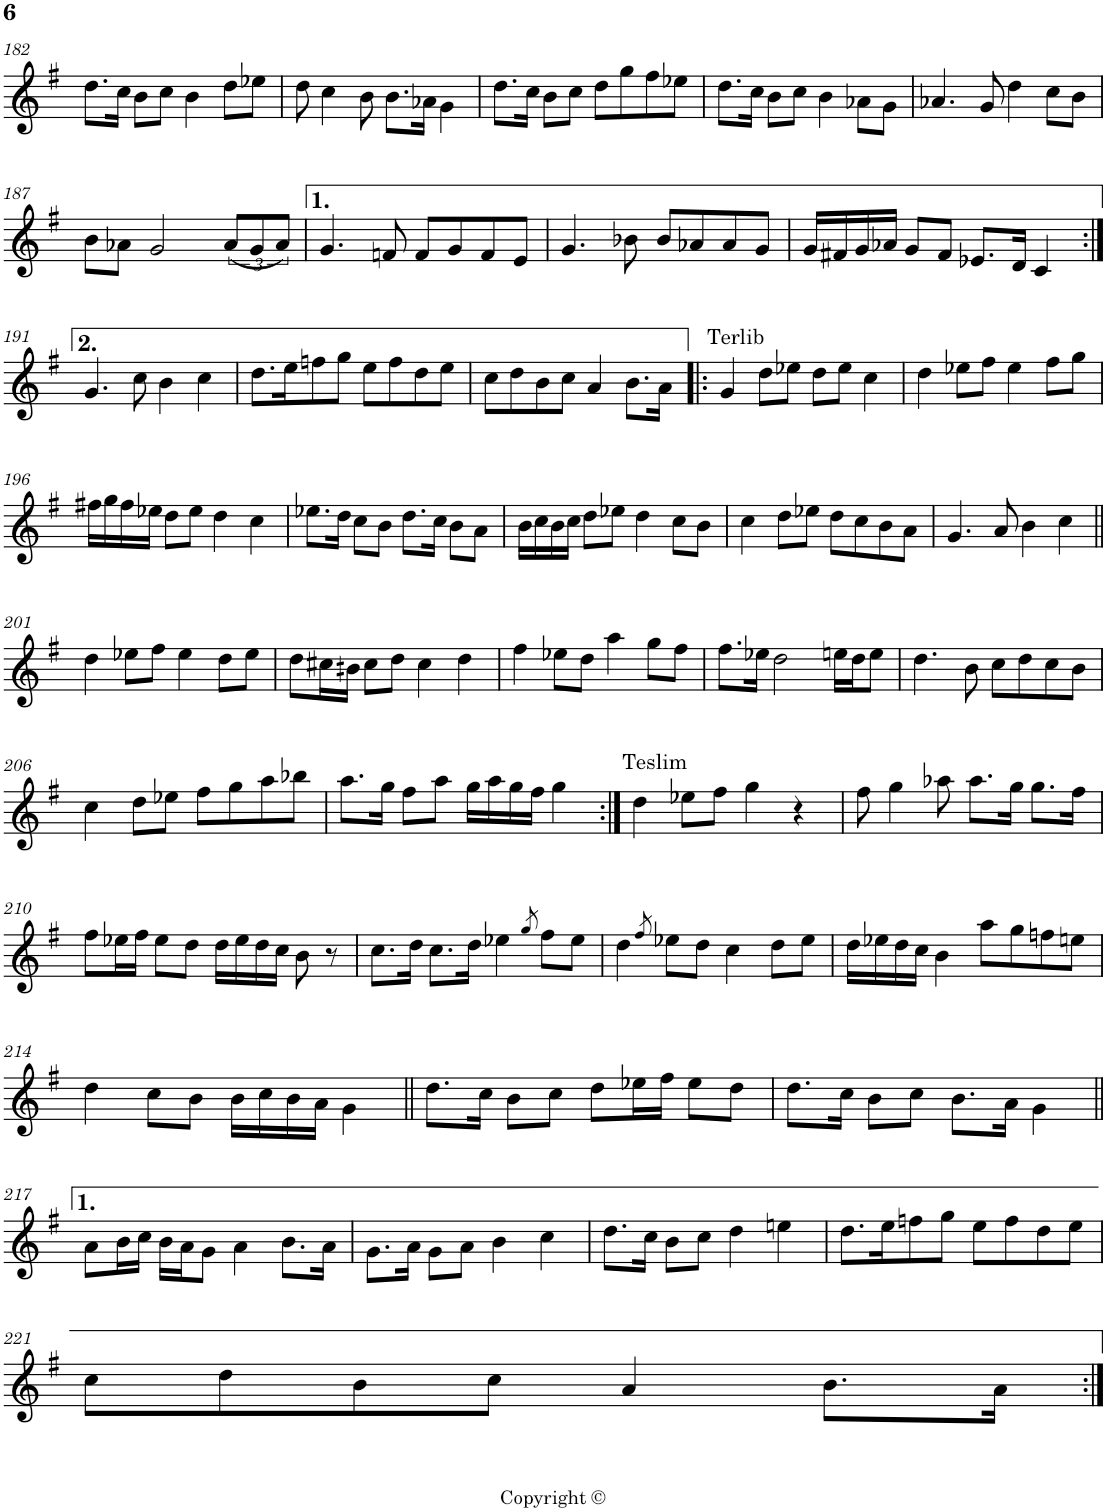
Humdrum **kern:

**kern
*part1
*staff1
*I"Piano
*I'Pno
!!LO:PB:g=z
*clefG2
*k[f#]
*G:
*M4/4
*met(c)
=182
8.dd\L
16cc\Jk
8b\L
8cc\J
4b\
8dd\L
8ee-X\J
=183
8dd\
4cc\
8b\
8.b\L
16a-X\Jk
4g\
=184
8.dd\L
16cc\Jk
8b\L
8cc\J
8dd\L
8gg\
8ff#\
8ee-X\J
=185
8.dd\L
16cc\Jk
8b\L
8cc\J
4b\
8a-X\L
8g\J
=186
4.a-X/
8g/
4dd\
8cc\L
8b\J
!!LO:LB:g=z
=187
8b\L
8a-X\J
2g/
(12a-/L
12g/
12a-/J)
=188
4.g/
8fn/
8f/L
8g/
8f/
8e/J
=189
4.g/
8b-X\
8b-/L
8a-X/
8a-/
8g/J
=190
16g/LL
16f#X/
16g/
16a-X/JJ
8g/L
8f#/J
8.e-X/L
16d/Jk
4c/
!!LO:LB:g=z
=191:|!
4.g/
8cc\
4b\
4cc\
=192
8.dd\L
16ee\K
8ffn\
8gg\J
8ee\L
8ff\
8dd\
8ee\J
=193
8cc\L
8dd\
8b\
8cc\J
4a/
8.b\L
16a\Jk
=194!|:
!LO:TX:a:t=Terlib
4g/
8dd\L
8ee-X\J
8dd\L
8ee-\J
4cc\
=195
4dd\
8ee-X\L
8ff#\J
4ee-\
8ff#\L
8gg\J
!!LO:LB:g=z
=196
16ff#X\LL
16gg\
16ff#\
16ee-X\JJ
8dd\L
8ee-\J
4dd\
4cc\
=197
8.ee-X\L
16dd\Jk
8cc\L
8b\J
8.dd\L
16cc\Jk
8b\L
8a\J
=198
16b\LL
16cc\
16b\
16cc\JJ
8dd\L
8ee-X\J
4dd\
8cc\L
8b\J
=199
4cc\
8dd\L
8ee-X\J
8dd\L
8cc\
8b\
8a\J
=200
4.g/
8a/
4b\
4cc\
!!LO:LB:g=z
=201||
4dd\
8ee-X\L
8ff#\J
4ee-\
8dd\L
8ee-\J
=202
8dd\L
16cc#X\L
16bn\JJ
8cc#\L
8dd\J
4cc#\
4dd\
=203
4ff#\
8ee-X\L
8dd\J
4aa\
8gg\L
8ff#\J
=204
8.ff#\L
16ee-X\Jk
2dd\
16een\LL
16dd\J
8ee\J
=205
4.dd\
8b\
8cc\L
8dd\
8cc\
8b\J
!!LO:LB:g=z
=206
4cc\
8dd\L
8ee-X\J
8ff#\L
8gg\
8aa\
8bb-X\J
=207
8.aa\L
16gg\Jk
8ff#\L
8aa\J
16gg\LL
16aa\
16gg\
16ff#\JJ
4gg\
=208:|!
!LO:TX:a:t=Teslim
4dd\
8ee-X\L
8ff#\J
4gg\
4r
=209
8ff#\
4gg\
8aa-X\
8.aa-\L
16gg\Jk
8.gg\L
16ff#\Jk
!!LO:LB:g=z
=210
8ff#\L
16ee-X\L
16ff#\JJ
8ee-\L
8dd\J
16dd\LL
16ee-\
16dd\
16cc\JJ
8b\
8r
=211
8.cc\L
16dd\Jk
8.cc\L
16dd\Jk
4ee-X\
8qgg/
8ff#\L
8ee-\J
=212
4dd\
8qff#/
8ee-X\L
8dd\J
4cc\
8dd\L
8ee-\J
=213
16dd\LL
16ee-X\
16dd\
16cc\JJ
4b\
8aa\L
8gg\
8ffn\
8een\J
!!LO:LB:g=z
=214
4dd\
8cc\L
8b\J
16b\LL
16cc\
16b\
16a\JJ
4g\
=215||
8.dd\L
16cc\Jk
8b\L
8cc\J
8dd\L
16ee-X\L
16ff#\JJ
8ee-\L
8dd\J
=216
8.dd\L
16cc\Jk
8b\L
8cc\J
8.b\L
16a\Jk
4g\
!!LO:LB:g=z
=217||
8a\L
16b\L
16cc\JJ
16b\LL
16a\J
8g\J
4a\
8.b\L
16a\Jk
=218
8.g\L
16a\Jk
8g\L
8a\J
4b\
4cc\
=219
8.dd\L
16cc\Jk
8b\L
8cc\J
4dd\
4een\
=220
8.dd\L
16ee\K
8ffn\
8gg\J
8ee\L
8ff\
8dd\
8ee\J
!!LO:LB:g=z
=221
8cc\L
8dd\
8b\
8cc\J
4a/
8.b\L
16a\Jk
=:|!
*-
